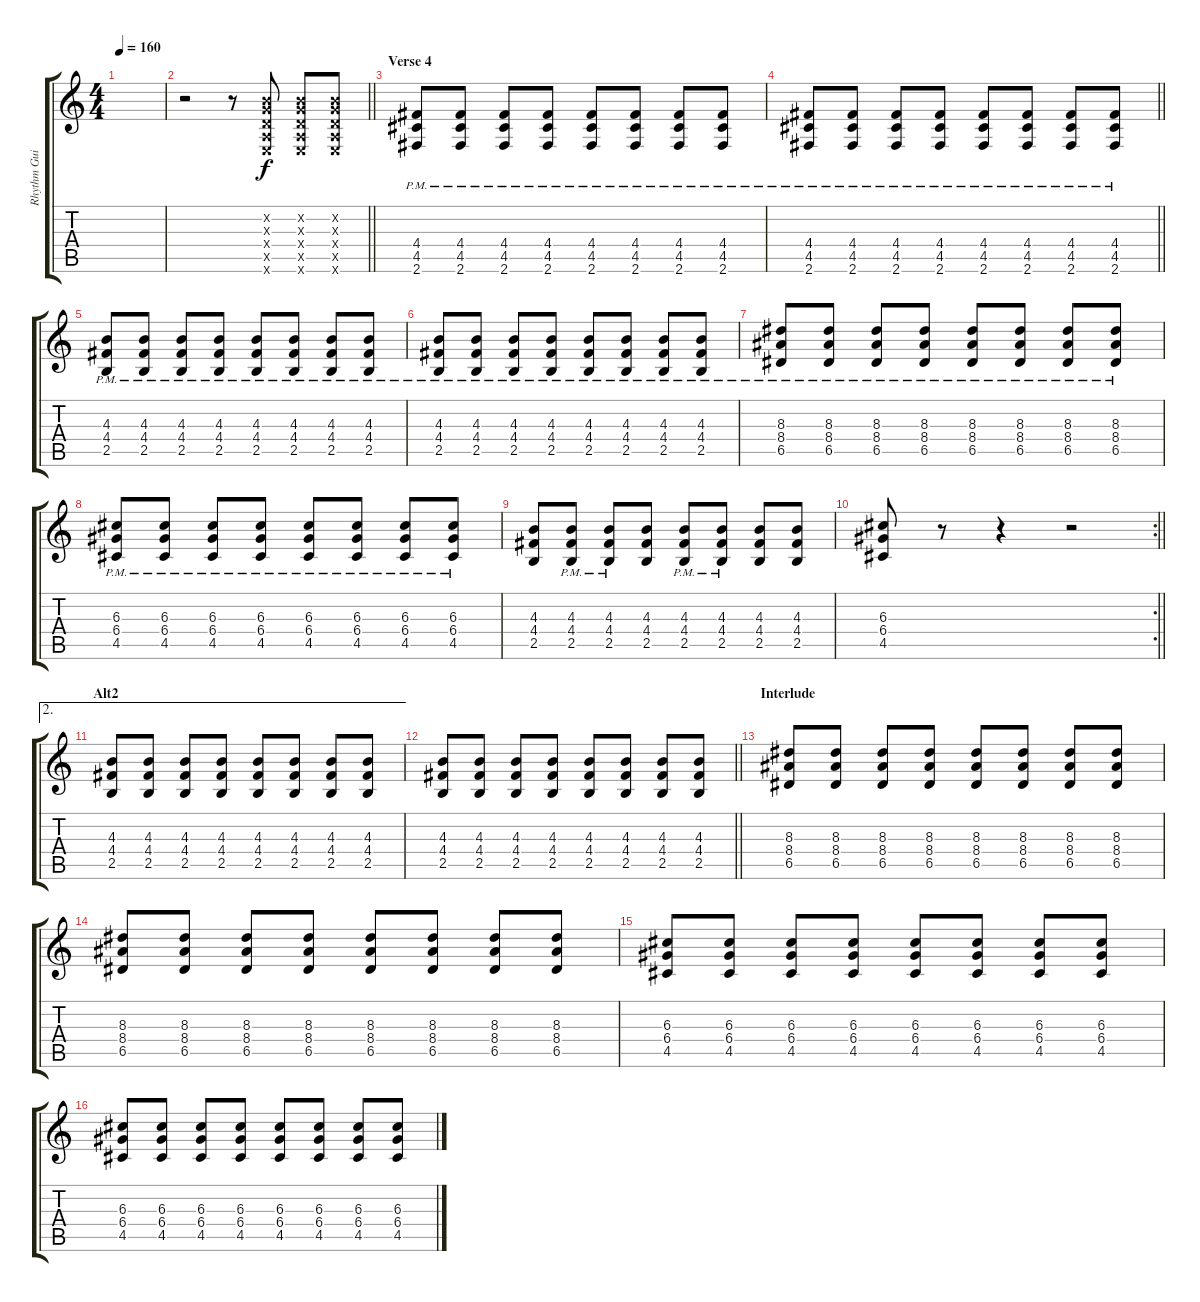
\track ("Rhythm Guitar" "Rhythm Gui") {instrument overdrivenguitar}
\staff {score tabs}
\tuning (E4 B3 G3 D3 A2 E2) {hide}
\ts (4 4)
\tempo 160
\clef g2
\ks c
|
\barLineRight lightlight
r.2 r.8 (0.2{x} 0.3{x} 0.4{x} 0.5{x} 0.6{x}).8 (0.2{x} 0.3{x} 0.4{x} 0.5{x} 0.6{x}).8 (0.2{x} 0.3{x} 0.4{x} 0.5{x} 0.6{x}).8 |
\section ("" "Verse 4")
(4.4{pm} 4.5{pm} 2.6{pm}).8 (4.4{pm} 4.5{pm} 2.6{pm}).8 (4.4{pm} 4.5{pm} 2.6{pm}).8 (4.4{pm} 4.5{pm} 2.6{pm}).8 (4.4{pm} 4.5{pm} 2.6{pm}).8 (4.4{pm} 4.5{pm} 2.6{pm}).8 (4.4{pm} 4.5{pm} 2.6{pm}).8 (4.4{pm} 4.5{pm} 2.6{pm}).8 |
\barLineRight lightlight
(4.4{pm} 4.5{pm} 2.6{pm}).8 (4.4{pm} 4.5{pm} 2.6{pm}).8 (4.4{pm} 4.5{pm} 2.6{pm}).8 (4.4{pm} 4.5{pm} 2.6{pm}).8 (4.4{pm} 4.5{pm} 2.6{pm}).8 (4.4{pm} 4.5{pm} 2.6{pm}).8 (4.4{pm} 4.5{pm} 2.6{pm}).8 (4.4{pm} 4.5{pm} 2.6{pm}).8 |
(4.3{pm} 4.4{pm} 2.5{pm}).8 (4.3{pm} 4.4{pm} 2.5{pm}).8 (4.3{pm} 4.4{pm} 2.5{pm}).8 (4.3{pm} 4.4{pm} 2.5{pm}).8 (4.3{pm} 4.4{pm} 2.5{pm}).8 (4.3{pm} 4.4{pm} 2.5{pm}).8 (4.3{pm} 4.4{pm} 2.5{pm}).8 (4.3{pm} 4.4{pm} 2.5{pm}).8 |
(4.3{pm} 4.4{pm} 2.5{pm}).8 (4.3{pm} 4.4{pm} 2.5{pm}).8 (4.3{pm} 4.4{pm} 2.5{pm}).8 (4.3{pm} 4.4{pm} 2.5{pm}).8 (4.3{pm} 4.4{pm} 2.5{pm}).8 (4.3{pm} 4.4{pm} 2.5{pm}).8 (4.3{pm} 4.4{pm} 2.5{pm}).8 (4.3{pm} 4.4{pm} 2.5{pm}).8 |
(8.3{pm} 8.4 6.5).8 (8.3{pm} 8.4 6.5).8 (8.3{pm} 8.4 6.5).8 (8.3{pm} 8.4 6.5).8 (8.3{pm} 8.4 6.5).8 (8.3{pm} 8.4 6.5).8 (8.3{pm} 8.4 6.5).8 (8.3{pm} 8.4 6.5).8 |
(6.3{pm} 6.4{pm} 4.5{pm}).8 (6.3{pm} 6.4{pm} 4.5{pm}).8 (6.3{pm} 6.4{pm} 4.5{pm}).8 (6.3{pm} 6.4{pm} 4.5{pm}).8 (6.3{pm} 6.4{pm} 4.5{pm}).8 (6.3{pm} 6.4{pm} 4.5{pm}).8 (6.3{pm} 6.4{pm} 4.5{pm}).8 (6.3{pm} 6.4{pm} 4.5{pm}).8 |
(4.3 4.4 2.5).8 (4.3{pm} 4.4{pm} 2.5{pm}).8 (4.3{pm} 4.4{pm} 2.5{pm}).8 (4.3 4.4 2.5).8 (4.3{pm} 4.4{pm} 2.5{pm}).8 (4.3{pm} 4.4{pm} 2.5{pm}).8 (4.3 4.4 2.5).8 (4.3 4.4 2.5).8 |
\rc 2
\barLineRight lightlight
(6.3 6.4 4.5).8 r.8 r.4 r.2 |
\ae 2
\section ("" "Alt2")
(4.3 4.4 2.5).8 (4.3 4.4 2.5).8 (4.3 4.4 2.5).8 (4.3 4.4 2.5).8 (4.3 4.4 2.5).8 (4.3 4.4 2.5).8 (4.3 4.4 2.5).8 (4.3 4.4 2.5).8 |
\barLineRight lightlight
(4.3 4.4 2.5).8 (4.3 4.4 2.5).8 (4.3 4.4 2.5).8 (4.3 4.4 2.5).8 (4.3 4.4 2.5).8 (4.3 4.4 2.5).8 (4.3 4.4 2.5).8 (4.3 4.4 2.5).8 |
\section ("" "Interlude")
(8.3 8.4 6.5).8 (8.3 8.4 6.5).8 (8.3 8.4 6.5).8 (8.3 8.4 6.5).8 (8.3 8.4 6.5).8 (8.3 8.4 6.5).8 (8.3 8.4 6.5).8 (8.3 8.4 6.5).8 |
(8.3 8.4 6.5).8 (8.3 8.4 6.5).8 (8.3 8.4 6.5).8 (8.3 8.4 6.5).8 (8.3 8.4 6.5).8 (8.3 8.4 6.5).8 (8.3 8.4 6.5).8 (8.3 8.4 6.5).8 |
(6.3 6.4 4.5).8 (6.3 6.4 4.5).8 (6.3 6.4 4.5).8 (6.3 6.4 4.5).8 (6.3 6.4 4.5).8 (6.3 6.4 4.5).8 (6.3 6.4 4.5).8 (6.3 6.4 4.5).8 |
(6.3 6.4 4.5).8 (6.3 6.4 4.5).8 (6.3 6.4 4.5).8 (6.3 6.4 4.5).8 (6.3 6.4 4.5).8 (6.3 6.4 4.5).8 (6.3 6.4 4.5).8 (6.3 6.4 4.5).8
